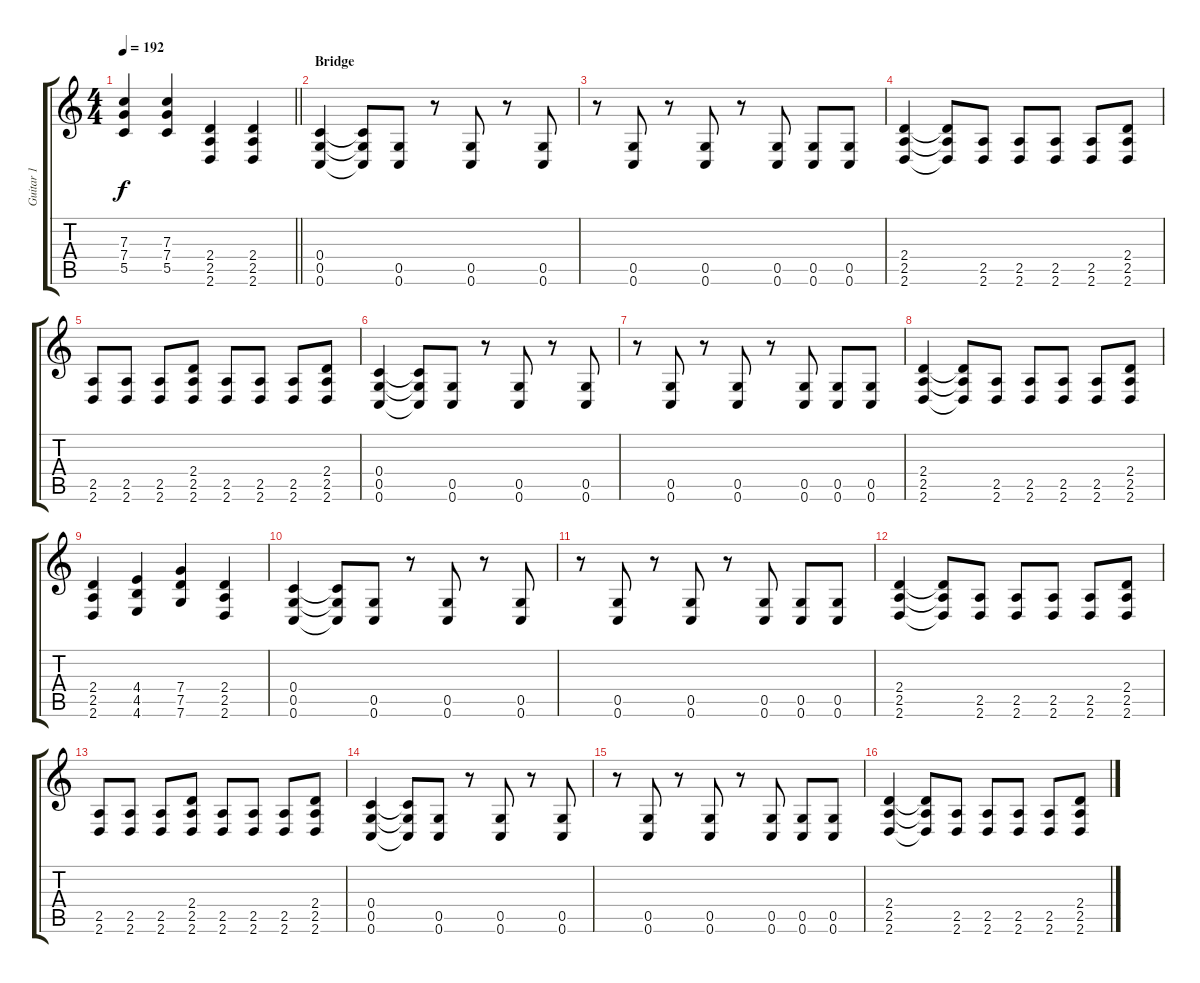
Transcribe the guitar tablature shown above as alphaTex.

\track ("Guitar 1" "Guitar 1") {instrument distortionguitar}
\staff {score tabs}
\tuning (D4 A3 F3 C3 G2 C2) {hide}
\ts (4 4)
\tempo 192
\clef g2
\barLineRight lightlight
\ks c
(7.3 7.4 5.5).4{dy f} (7.3 7.4 5.5).4 (2.4 2.5 2.6).4 (2.4 2.5 2.6).4 |
\section ("" "Bridge")
(0.4 0.5 0.6).4 (0.4{t} 0.5{t} 0.6{t}).8 (0.5 0.6).8 r.8 (0.5 0.6).8 r.8 (0.5 0.6).8 |
r.8 (0.5 0.6).8 r.8 (0.5 0.6).8 r.8 (0.5 0.6).8 (0.5 0.6).8 (0.5 0.6).8 |
(2.4 2.5 2.6).4 (2.4{t} 2.5{t} 2.6{t}).8 (2.5 2.6).8 (2.5 2.6).8 (2.5 2.6).8 (2.5 2.6).8 (2.4 2.5 2.6).8 |
(2.5 2.6).8 (2.5 2.6).8 (2.5 2.6).8 (2.4 2.5 2.6).8 (2.5 2.6).8 (2.5 2.6).8 (2.5 2.6).8 (2.4 2.5 2.6).8 |
(0.4 0.5 0.6).4 (0.4{t} 0.5{t} 0.6{t}).8 (0.5 0.6).8 r.8 (0.5 0.6).8 r.8 (0.5 0.6).8 |
r.8 (0.5 0.6).8 r.8 (0.5 0.6).8 r.8 (0.5 0.6).8 (0.5 0.6).8 (0.5 0.6).8 |
(2.4 2.5 2.6).4 (2.4{t} 2.5{t} 2.6{t}).8 (2.5 2.6).8 (2.5 2.6).8 (2.5 2.6).8 (2.5 2.6).8 (2.4 2.5 2.6).8 |
(2.4 2.5 2.6).4 (4.4 4.5 4.6).4 (7.4 7.5 7.6).4 (2.4 2.5 2.6).4 |
(0.4 0.5 0.6).4 (0.4{t} 0.5{t} 0.6{t}).8 (0.5 0.6).8 r.8 (0.5 0.6).8 r.8 (0.5 0.6).8 |
r.8 (0.5 0.6).8 r.8 (0.5 0.6).8 r.8 (0.5 0.6).8 (0.5 0.6).8 (0.5 0.6).8 |
(2.4 2.5 2.6).4 (2.4{t} 2.5{t} 2.6{t}).8 (2.5 2.6).8 (2.5 2.6).8 (2.5 2.6).8 (2.5 2.6).8 (2.4 2.5 2.6).8 |
(2.5 2.6).8 (2.5 2.6).8 (2.5 2.6).8 (2.4 2.5 2.6).8 (2.5 2.6).8 (2.5 2.6).8 (2.5 2.6).8 (2.4 2.5 2.6).8 |
(0.4 0.5 0.6).4 (0.4{t} 0.5{t} 0.6{t}).8 (0.5 0.6).8 r.8 (0.5 0.6).8 r.8 (0.5 0.6).8 |
r.8 (0.5 0.6).8 r.8 (0.5 0.6).8 r.8 (0.5 0.6).8 (0.5 0.6).8 (0.5 0.6).8 |
(2.4 2.5 2.6).4 (2.4{t} 2.5{t} 2.6{t}).8 (2.5 2.6).8 (2.5 2.6).8 (2.5 2.6).8 (2.5 2.6).8 (2.4 2.5 2.6).8
